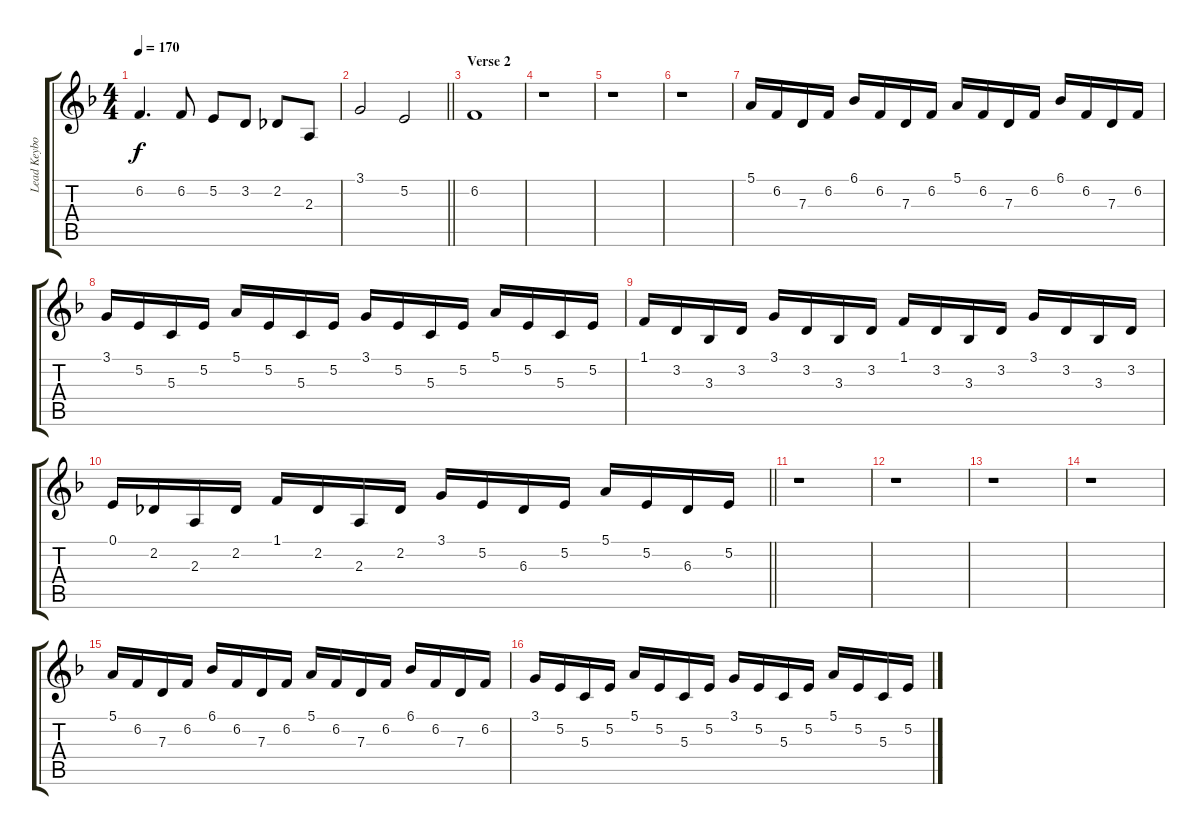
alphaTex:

\track ("Lead Keyboard 2: Juha Mäenpää" "Lead Keybo") {instrument harpsichord}
\staff {score tabs}
\tuning (E4 B3 G3 D3 A2 E2) {hide}
\ts (4 4)
\tempo 170
\clef g2
\ks dminor
6.2.4{d dy f} 6.2.8 5.2.8 3.2.8 2.2.8 2.3.8 |
\barLineRight lightlight
3.1.2 5.2.2 |
\section ("" "Verse 2")
6.2.1 |
r.1 |
r.1 |
r.1 |
5.1.16{instrument harpsichord} 6.2.16 7.3.16 6.2.16 6.1.16 6.2.16 7.3.16 6.2.16 5.1.16 6.2.16 7.3.16 6.2.16 6.1.16 6.2.16 7.3.16 6.2.16 |
3.1.16 5.2.16 5.3.16 5.2.16 5.1.16 5.2.16 5.3.16 5.2.16 3.1.16 5.2.16 5.3.16 5.2.16 5.1.16 5.2.16 5.3.16 5.2.16 |
1.1.16 3.2.16 3.3.16 3.2.16 3.1.16 3.2.16 3.3.16 3.2.16 1.1.16 3.2.16 3.3.16 3.2.16 3.1.16 3.2.16 3.3.16 3.2.16 |
\barLineRight lightlight
0.1.16 2.2.16 2.3.16 2.2.16 1.1.16 2.2.16 2.3.16 2.2.16 3.1.16 5.2.16 6.3.16 5.2.16 5.1.16 5.2.16 6.3.16 5.2.16 |
r.1 |
r.1 |
r.1 |
r.1 |
5.1.16 6.2.16 7.3.16 6.2.16 6.1.16 6.2.16 7.3.16 6.2.16 5.1.16 6.2.16 7.3.16 6.2.16 6.1.16 6.2.16 7.3.16 6.2.16 |
3.1.16 5.2.16 5.3.16 5.2.16 5.1.16 5.2.16 5.3.16 5.2.16 3.1.16 5.2.16 5.3.16 5.2.16 5.1.16 5.2.16 5.3.16 5.2.16
